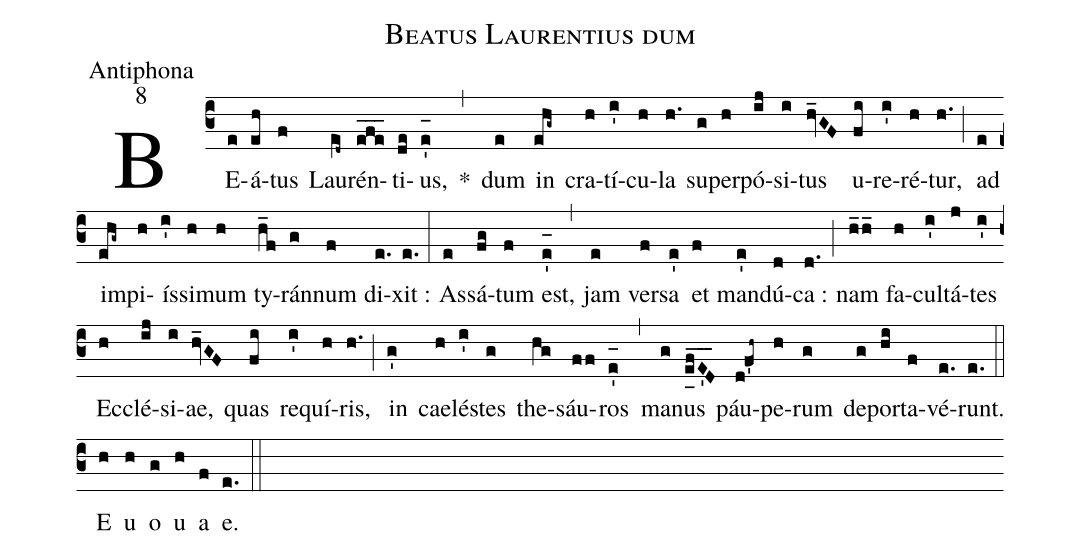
name:Beatus Laurentius dum;
office-part:Antiphona;
mode:8;
%%
(c3) BE(e)á(eh)tus(f) Lau(e[ll:1]d~)rén(efe___)ti(de)us,(e'_[oh:h]) *(,) dum(e) in(ehg~) cra(h)tí(i')cu(h)la(h.) su(g)per(h)pó(ij)si(i)tus(hv_GF) u(fi)re(i')ré(h)tur,(h.) (;) ad(e) im(ehg~)pi(h)ís(i')si(h)mum(h) ty(h_f)rán(g)num(f) di(e.)xit :(e.) (:) As(e)sá(fg)tum(f) est,(e'_[oh:h]) (,) jam(e) ver(f)sa(e') et(f) man(e')dú(d)ca :(d.) (;) nam(h_2h_) fa(h)cul(i')tá(j)tes(i') Ec(h)clé(ij)si(i)ae,(hv_GF) quas(fi) re(i')quí(h)ris,(h.) (;) in(g') cae(h)lé(i')stes(g) the(hg)sáu(ff)ros(e'_[oh:h]) (,) ma(g)nus(e_[uh:l]f_E'_D_3) páu(d!f'h~)pe(h)rum(g) de(g)por(hi)ta(f)vé(e.)runt.(e.) (::) <eu>E(h) u(h) o(g) u(h) a(f) e.</eu>(e.) (::)
